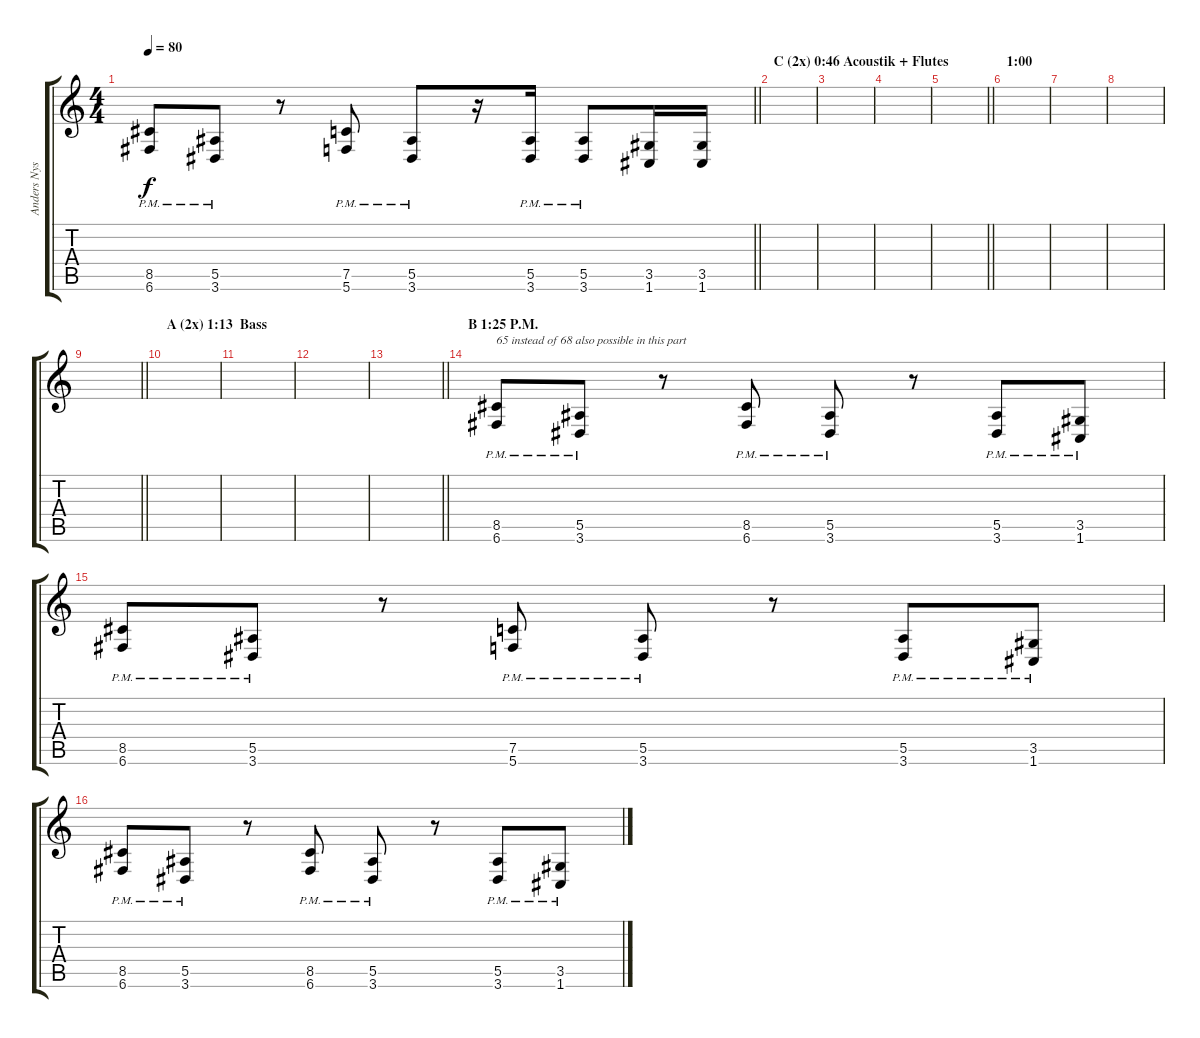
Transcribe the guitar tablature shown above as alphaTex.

\track ("Anders Nyström (Lead Guitar)" "Anders Nys") {instrument distortionguitar}
\staff {score tabs}
\tuning (C4 G3 Eb3 Bb2 F2 C2) {hide}
\ts (4 4)
\tempo 80
\clef g2
\barLineRight lightlight
\ks c
(8.5{pm} 6.6{pm}).8{dy f} (5.5{pm} 3.6{pm}).8 r.8 (7.5{pm} 5.6{pm}).8 (5.5{pm} 3.6{pm}).8 r.16 (5.5{pm} 3.6{pm}).16 (5.5{pm} 3.6{pm}).8 (3.5 1.6).16 (3.5 1.6).16 |
\section ("" "C (2x) 0:46 Acoustik + Flutes")
|
|
|
\barLineRight lightlight
|
\section ("" "1:00")
|
|
|
\barLineRight lightlight
|
\section ("" "A (2x) 1:13  Bass")
|
|
|
\barLineRight lightlight
|
\section ("" "B 1:25 P.M.")
(8.5{pm} 6.6{pm}).8{txt "65 instead of 68 also possible in this part"} (5.5{pm} 3.6{pm}).8 r.8 (8.5{pm} 6.6{pm}).8 (5.5{pm} 3.6{pm}).8 r.8 (5.5{pm} 3.6{pm}).8 (3.5{pm} 1.6{pm}).8 |
(8.5{pm} 6.6{pm}).8 (5.5{pm} 3.6{pm}).8 r.8 (7.5{pm} 5.6{pm}).8 (5.5{pm} 3.6{pm}).8 r.8 (5.5{pm} 3.6{pm}).8 (3.5{pm} 1.6{pm}).8 |
(8.5{pm} 6.6{pm}).8 (5.5{pm} 3.6{pm}).8 r.8 (8.5{pm} 6.6{pm}).8 (5.5{pm} 3.6{pm}).8 r.8 (5.5{pm} 3.6{pm}).8 (3.5{pm} 1.6{pm}).8
